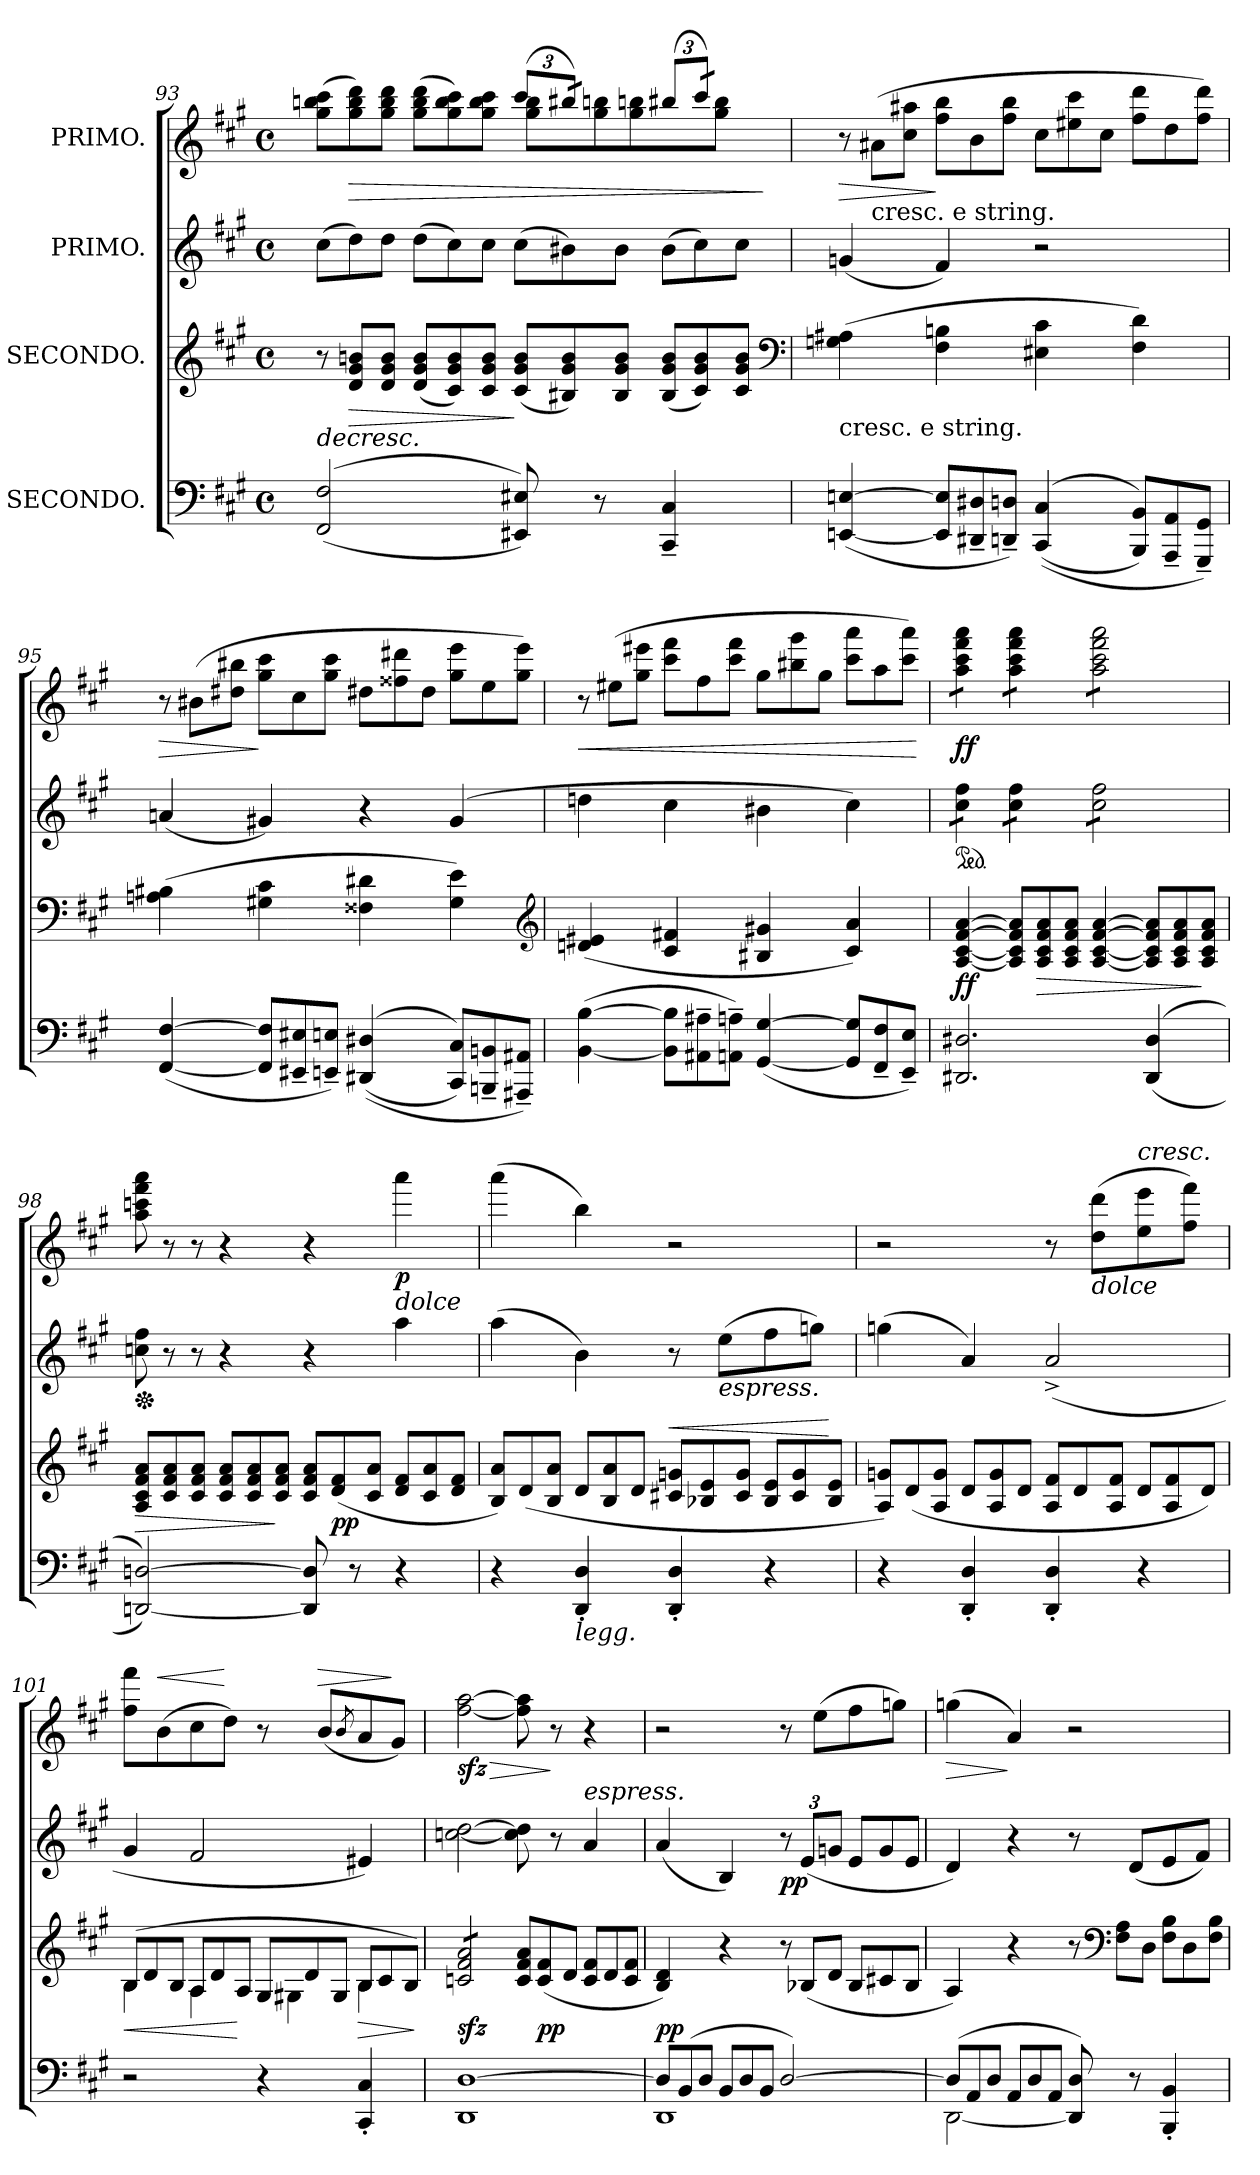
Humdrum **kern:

**kern	**kern	**dynam	**kern	**dynam	**kern	**dynam
*part4	*part3	*part3	*part2	*part2	*part1	*part1
*staff4	*staff3	*staff3	*staff2	*staff2	*staff1	*staff1
*I"SECONDO.	*I"SECONDO.	*	*I"PRIMO.	*	*I"PRIMO.	*
*clefF4	*clefG2	*	*clefG2	*	*clefG2	*
*k[f#c#g#]	*k[f#c#g#]	*	*k[f#c#g#]	*	*k[f#c#g#]	*
*f#:	*f#:	*	*f#:	*	*f#:	*
*M4/4	*M4/4	*	*M4/4	*	*M4/4	*
*met(c)	*met(c)	*	*met(c)	*	*met(c)	*
*	*Xtuplet	*	*	*	*	*
=93	=93	=93	=93	=93	=93	=93
!	!	!LO:HP:b	!	!	!	!
*	*	*	*	*	*^	*
*	*	*	*Xtuplet	*	*	*Xtuplet	*
(<(>2FF#/ 2F#/	12r	>	(12cc#\L	.	2ryy	(12gg#\ 12bbn\ 12ccc#\L	.
.	12d/ 12g#/ 12bn/L	>	12dd\)	.	.	12gg#\ 12bb\ 12ddd\)	>
.	12d/ 12g#/ 12b/J	.	12dd\J	.	.	12gg#\ 12bb\ 12ddd\J	.
.	(12d/ 12g#/ 12b/L	.	(12dd\L	.	.	(12gg#\ 12bb\ 12ddd\L	.
.	12c#/ 12g#/ 12b/)	.	12cc#\)	.	.	12gg#\ 12bb\ 12ccc#\)	.
.	12c#/ 12g#/ 12b/J	.	12cc#\J	.	.	12gg#\ 12bb\ 12ccc#\J	.
*	*	*	*	*	*tremolo	*	*
8EE#X/ 8E#X/))	(12c#/ 12g#/ 12b/L	]	(12cc#\L	.	(12ccc#/L	8gg#\ 8bb\L	.
.	12B#X/ 12g#/ 12b/)	.	12b#X\)	.	12bb#X/)	.	.
8r	.	.	.	.	.	8gg#\ 8bb\	.
.	12B#/ 12g#/ 12b/J	.	12b#\J	.	12bb#X/J	.	.
4CC#~/ 4C#~/	(12B#/ 12g#/ 12b/L	.	(12b#\L	.	(12bb#X/L	8gg#\ 8bb\	.
.	12c#/ 12g#/ 12b/)	.	12cc#\)	.	12ccc#/)	.	.
.	.	.	.	.	.	8gg#\ 8bb\J	.
*	*	*	*	*	*Xtremolo	*	*
.	12c#/ 12g#/ 12b/J	.	12cc#\J	.	12ccc#/J	.	.
*	*	*	*	*	*v	*v	*
*	*clefF4	*	*	*	*	*
.	.	]	.	.	.	]
=94	=94	=94	=94	=94	=94	=94
!	!LO:TX:c:t=cresc. e string.	!	!	!	!	!
!	!	!	!	!	!	!LO:HP:b
([4EEn/ [4En/	(4Gn\ 4A#X\	.	(4gn/	.	12r	>
!	!	!	!	!	!LO:TX:c:t=cresc. e string.	!
.	.	.	.	.	(12a#X\L	.
.	.	.	.	.	12cc#\ 12aa#X\J	.
*Xtuplet	*	*	*	*	*	*
12EE]/ 12E]/L	4F#\ 4Bn\	.	4f#/)	.	12ff#\ 12bb\L	]
12DD#X~/ 12D#X~/	.	.	.	.	12b\	.
12DDn~/ 12Dn~/J)	.	.	.	.	12ff#\ 12bb\J	.
(<(>(4CC#/ 4C#/	4E#X\ 4c#\	.	2r	.	12cc#\L	.
.	.	.	.	.	12ee#X\ 12ccc#\	.
.	.	.	.	.	12cc#\J	.
12BBB/ 12BB/L))	4F#\ 4d\)	.	.	.	12ff#\ 12ddd\L	.
12AAA~/ 12AA~/	.	.	.	.	12dd\	.
12GGG#~/ 12GG#~/J)	.	.	.	.	12ff#\ 12ddd\J)	.
=95	=95	=95	=95	=95	=95	=95
!	!	!	!	!	!	!LO:HP:b
([4FF#/ [4F#/	(4An\ 4B#X\	.	(4an/	.	12r	>
.	.	.	.	.	(12b#X\L	.
.	.	.	.	.	12dd#X\ 12bb#X\J	.
12FF#]/ 12F#]/L	4G#X\ 4c#\	.	4g#X/)	.	12gg#\ 12ccc#\L	]
12EE#X~/ 12E#X~/	.	.	.	.	12cc#\	.
12EEn~/ 12En~/J)	.	.	.	.	12gg#\ 12ccc#\J	.
(<(>(4DD#X/ 4D#X/	4F##X\ 4d#X\	.	4r	.	12dd#X\L	.
.	.	.	.	.	12ff##X\ 12ddd#X\	.
.	.	.	.	.	12dd#\J	.
12CC#/ 12C#/L))	4G#\ 4e\)	.	(4g#/	.	12gg#\ 12eee\L	.
12BBBn~/ 12BBn~/	.	.	.	.	12ee\	.
12AAA#X~/ 12AA#X~/J)	.	.	.	.	12gg#\ 12eee\J)	.
*	*clefG2	*	*	*	*	*
=96	=96	=96	=96	=96	=96	=96
([4BB\ [4B\	(4dn/ 4e#X/	.	4ddn\	.	12r	<
.	.	.	.	.	(12ee#X\L	.
.	.	.	.	.	12gg#\ 12eee#X\J	.
12BB]\ 12B]\L	4c#/ 4f#X/	.	4cc#\	.	12ccc#\ 12fff#\L	.
12AA#X~\ 12A#X~\	.	.	.	.	12ff#\	.
12AAn~\ 12An~\J)	.	.	.	.	12ccc#\ 12fff#\J	.
([4GG#/ [4G#/	4B#X/ 4g#X/	.	4b#X\	.	12gg#\L	.
.	.	.	.	.	12bb#X\ 12ggg#\	.
.	.	.	.	.	12gg#\J	.
12GG#]/ 12G#]/L	4c#/ 4a/)	.	4cc#\)	.	12ccc#\ 12aaa\L	.
12FF#~/ 12F#~/	.	.	.	.	12aa\	.
12EE~/ 12E~/J)	.	.	.	.	12ccc#\ 12aaa\J)	.
.	.	.	.	.	.	[
=97	=97	=97	=97	=97	=97	=97
*	*	*	*ped	*	*	*
*	*	*	*tremolo	*	*	*
*	*	*	*	*	*tremolo	*
2.DD#X/ 2.D#X/	[4A/ [4c#/ [4f#/ [4a/	ff	8cc#\ 8ff#\L	.	8aa\ 8ccc#\ 8fff#\ 8aaa\L	ff
.	.	.	8cc#\ 8ff#\J	.	8aa\ 8ccc#\ 8fff#\ 8aaa\J	.
.	12A]/ 12c#]/ 12f#]/ 12a]/L	.	8cc#\ 8ff#\L	.	8aa\ 8ccc#\ 8fff#\ 8aaa\L	.
.	12A/ 12c#/ 12f#/ 12a/	>	.	.	.	.
.	.	.	8cc#\ 8ff#\J	.	8aa\ 8ccc#\ 8fff#\ 8aaa\J	.
.	12A/ 12c#/ 12f#/ 12a/J	.	.	.	.	.
.	[4A/ [4c#/ [4f#/ [4a/	.	8cc#\ 8ff#\L	.	8aa\ 8ccc#\ 8fff#\ 8aaa\L	.
.	.	.	8cc#\ 8ff#\	.	8aa\ 8ccc#\ 8fff#\ 8aaa\	.
(<(>4DD#/ 4D#/	12A]/ 12c#]/ 12f#]/ 12a]/L	.	8cc#\ 8ff#\	.	8aa\ 8ccc#\ 8fff#\ 8aaa\	.
.	12A/ 12c#/ 12f#/ 12a/	.	.	.	.	.
.	.	.	8cc#\ 8ff#\J	.	8aa\ 8ccc#\ 8fff#\ 8aaa\J	.
*	*	*	*	*	*Xtremolo	*
*	*	*	*Xtremolo	*	*	*
.	12A/ 12c#/ 12f#/ 12a/J	]	.	.	.	.
=98	=98	=98	=98	=98	=98	=98
*	*	*	*Xped	*	*	*
[2DDn/ [2Dn/))	12A/ 12c#/ 12f#/ 12a/L	>	12ccn\ 12ff#\	.	12aa\ 12cccn\ 12fff#\ 12aaa\	.
.	12c#/ 12f#/ 12a/	.	12r	.	12r	.
.	12c#/ 12f#/ 12a/J	.	12r	.	12r	.
.	12c#/ 12f#/ 12a/L	.	4r	.	4r	.
.	12c#/ 12f#/ 12a/	.	.	.	.	.
.	12c#/ 12f#/ 12a/J	]	.	.	.	.
8DD]/ 8D]/	12c#/ 12f#/ 12a/L	.	4r	.	4r	.
.	(12d/ 12f#/	pp	.	.	.	.
8r	.	.	.	.	.	.
.	12c#/ 12a/J	.	.	.	.	.
!	!	!	!	!	!LO:TX:b:i:t=dolce	!
4r	12d/ 12f#/L	.	4aa\	.	4aaa\	p
.	12c#/ 12a/	.	.	.	.	.
.	12d/ 12f#/J	.	.	.	.	.
=99	=99	=99	=99	=99	=99	=99
4r	12B/ 12a/L)	.	(4aa\	.	(4aaa\	.
.	(12d/	.	.	.	.	.
.	12B/ 12a/J	.	.	.	.	.
!LO:TX:b:i:t=legg.	!	!	!	!	!	!
4DD'/ 4D'/	12d/L	.	4b\)	.	4bb\)	.
.	12B/ 12a/	.	.	.	.	.
.	12d/J	.	.	.	.	.
!	!	!LO:HP:a	!	!	!	!
4DD'/ 4D'/	12c#X/ 12gn/L	<	8r	.	2r	.
.	12B-X/ 12e/	.	.	.	.	.
!	!	!	!LO:TX:b:i:t=espress.	!	!	!
.	.	.	(8ee\L	.	.	.
.	12c#/ 12g/J	.	.	.	.	.
4r	12B-/ 12e/L	.	8ff#\	.	.	.
.	12c#/ 12g/	.	.	.	.	.
.	.	.	8ggn\J)	.	.	.
.	12B-/ 12e/J	[	.	.	.	.
=100	=100	=100	=100	=100	=100	=100
4r	12A/ 12gn/L)	.	(4ggn\	.	2r	.
.	(12d/	.	.	.	.	.
.	12A/ 12g/J	.	.	.	.	.
4DD'/ 4D'/	12d/L	.	4a/)	.	.	.
.	12A/ 12g/	.	.	.	.	.
.	12d/J	.	.	.	.	.
4DD'/ 4D'/	12A/ 12f#/L	.	(2a^>/	.	8r	.
.	12d/	.	.	.	.	.
!	!	!	!	!	!LO:TX:b:i:t=dolce	!
.	.	.	.	.	(8dd\ 8ddd\L	.
.	12A/ 12f#/J	.	.	.	.	.
!	!	!	!	!	!	!LO:HP:a
4r	12d/L	.	.	.	8ee\ 8eee\	<
.	12A/ 12f#/	.	.	.	.	.
.	.	.	.	.	8ff#\ 8fff#\J)	.
.	12d/J)	.	.	.	.	.
=101	=101	=101	=101	=101	=101	=101
*	*^	*	*	*	*	*
2r	(12B/L	4B\	<	4g#/	.	8ff#\ 8fff#\L	.
.	12d/	.	.	.	.	.	.
!	!	!	!	!	!	!	!LO:HP:a
.	.	.	.	.	.	(8b\	<
.	12B/J	.	.	.	.	.	.
.	12A/L	4A\	.	2f#/	.	8cc#\	.
.	12d/	.	.	.	.	.	.
.	.	.	.	.	.	8dd\J)	[ [
.	12A/J	.	[	.	.	.	.
4r	12G#/L	4G#X\	.	.	.	8r	.
.	12d/	.	.	.	.	.	.
!	!	!	!	!	!	!	!LO:HP:a
.	.	.	.	.	.	(8b/L	>
.	12G#/J	.	.	.	.	.	.
.	.	.	.	.	.	8qb/	.
4CC#'/ 4C#'/	12B/L	4B\	>	4e#X/)	.	8a/	.
.	12c#/	.	.	.	.	.	.
.	.	.	.	.	.	8g#/J)	]
.	12B/J)	.	.	.	.	.	.
*	*v	*v	*	*	*	*	*
.	.	]	.	.	.	.
=102	=102	=102	=102	=102	=102	=102
*	*tremolo	*	*	*	*	*
1DD [1D	8cn/ 8f#/ 8a/L	sfz	[2ccn\ [2dd\	.	[2ff#\ [2aa\	> sfz
.	8cn/ 8f#/ 8a/	.	.	.	.	.
.	8cn/ 8f#/ 8a/	.	.	.	.	.
.	8cn/ 8f#/ 8a/J	.	.	.	.	.
*	*Xtremolo	*	*	*	*	*
.	12c/ 12f#/ 12a/L	.	8cc]\ 8dd]\	.	8ff#]\ 8aa]\	.
.	(12c/ 12f#/	pp	.	.	.	.
.	.	.	8r	.	8r	]
.	12d/J	.	.	.	.	.
!	!	!	!LO:TX:a:i:t=espress.	!	!	!
.	12c/ 12f#/L	.	4a/	.	4r	.
.	12d/	.	.	.	.	.
.	12c/ 12f#/J	.	.	.	.	.
=103	=103	=103	=103	=103	=103	=103
*^	*	*	*	*	*	*
12D/L]	1DD	4B/ 4d/)	pp	(4a/	.	2r	.
(12BB/	.	.	.	.	.	.	.
12D/J	.	.	.	.	.	.	.
12BB/L	.	4r	.	4B/)	.	.	.
12D/	.	.	.	.	.	.	.
12BB/J	.	.	.	.	.	.	.
*	*	*	*	*tuplet	*	*	*
*	*	*	*	*Xbrackettup	*	*	*
!	!	!	!	!	!LO:DY:b	!	!
[2D/)	.	12r	.	12r	pp	8r	.
.	.	(12B-X/L	.	(12e/L	.	.	.
.	.	.	.	.	.	(8ee\L	.
.	.	12d/J	.	12gn/J	.	.	.
*	*	*	*	*Xtuplet	*	*	*
.	.	12B-/L	.	12e/L	.	8ff#\	.
.	.	12c#X/	.	12g/	.	.	.
.	.	.	.	.	.	8ggn\J)	.
.	.	12B-/J	.	12e/J	.	.	.
=104	=104	=104	=104	=104	=104	=104	=104
!	!	!	!	!	!	!	!LO:HP:b
(12D/L]	[2DD\	4A/)	.	4d/)	.	(4ggn\	>
12AA/	.	.	.	.	.	.	.
12D/J	.	.	.	.	.	.	.
12AA/L	.	4r	.	4r	.	4a/)	]
12D/	.	.	.	.	.	.	.
12AA/J	.	.	.	.	.	.	.
8DD]/ 8D/)	2ryy	12r	.	8r	.	2r	.
*	*	*clefF4	*	*	*	*	*
.	.	12F#\ 12A\L	.	.	.	.	.
8r	.	.	.	(8d/L	.	.	.
.	.	12D\J	.	.	.	.	.
4BBB'/ 4BB'/	.	12F#\ 12B\L	.	8e/	.	.	.
.	.	12D\	.	.	.	.	.
.	.	.	.	8f#/J)	.	.	.
.	.	12F#\ 12B\J	.	.	.	.	.
*v	*v	*	*	*	*	*	*
=	=	=	=	=	=	=
*-	*-	*-	*-	*-	*-	*-
